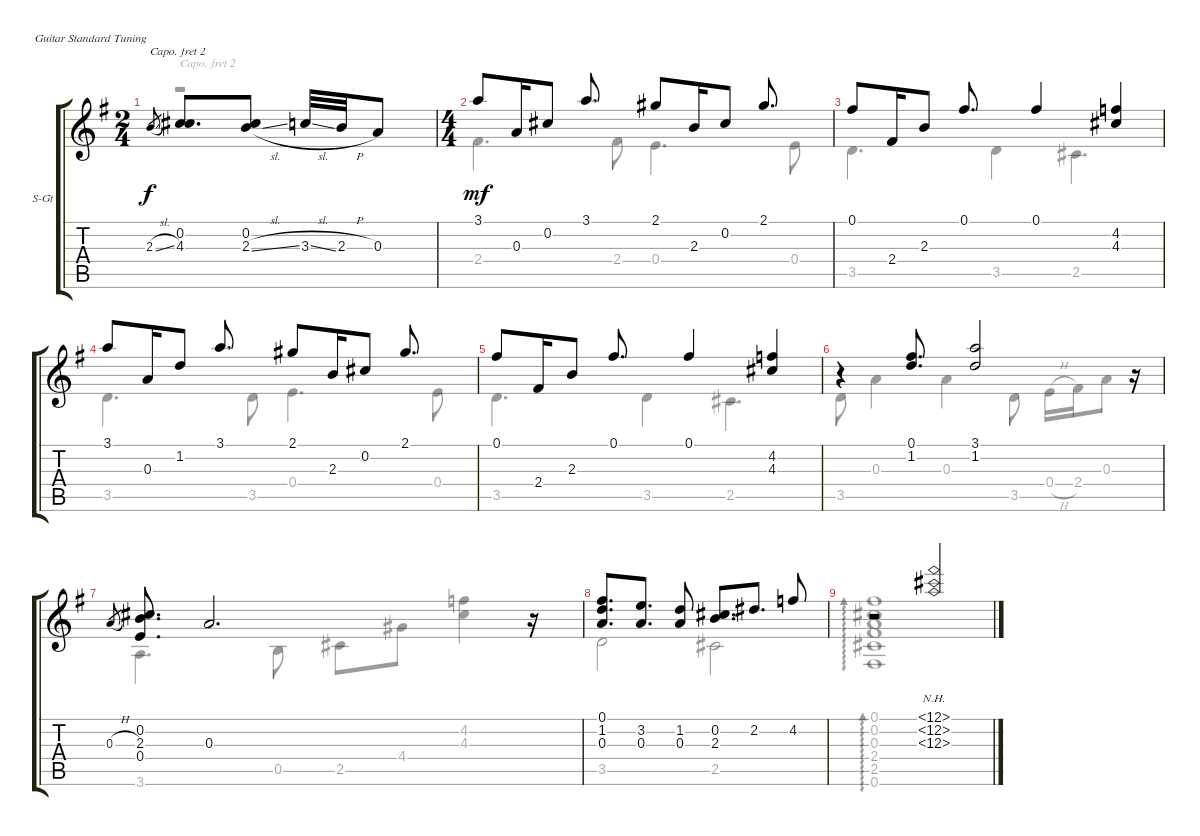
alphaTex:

\defaultSystemsLayout 4
\bracketExtendMode groupsimilarinstruments
\firstSystemTrackNameOrientation horizontal
\otherSystemsTrackNameOrientation horizontal
\track ("Steel Guitar" "S-Gt") {instrument acousticguitarsteel}
\staff {score tabs}
\capo 2
\tuning (E4 B3 G3 D3 A2 E2)
\voice
\ts (2 4)
\scale
0.486341
\tempo (85 hide)
\accidentals auto
\clef g2
\ottava regular
\simile none
\ks eminor
2.3{sl}.8{gr dy f} (4.3 0.2).8{d} (2.3{sl} 0.2).8 3.3{sl}.32 2.3{h}.32 0.3.8 |
\ts (4 4)
\scale
0.511341 3.1.8{dy mf} 0.3.16 0.2.8 3.1.8{d} 2.1.8 2.3.16 0.2.8 2.1.8{d} |
\scale
0.48853 0.1.8 2.4.16 2.3.8 0.1.8{d} 0.1.4 (4.2 4.3).4 |
\scale
0.512752 3.1.8 0.3.16 1.2.8 3.1.8{d} 2.1.8 2.3.16 0.2.8 2.1.8{d} |
\scale
0.487179 0.1.8 2.4.16 2.3.8 0.1.8{d} 0.1.4 (4.2 4.3).4 |
\scale
0.510616 r.4 (0.1 1.2).8{d} (1.2 3.1).2 r.16 |
\scale
0.489281 0.3{h}.8{gr} (2.3 0.2 0.4).8{d} 0.3.2{d} r.16 |
\scale
0.703312
\tempo (81 hide)
\tempo (61 0.375 hide)
\tempo (52 0.5 hide)
(0.1 0.3 1.2).8{d} (3.2 0.3).8{d} (1.2 0.3).8 (0.2 2.3).8{d} 2.2.8{d} 4.2.8 |
\scale
0.296743 r.2{ad 0} (12.1{nh} 12.2{nh} 12.3{nh}).2
\voice
\clef g2
\ottava regular
\simile none
\ks eminor
r.2{dy f} |
2.4.4{d dy mf} 2.4.8 0.4.4{d} 0.4.8 |
3.5.4{d} 3.5.4 2.5.4{d} |
3.5.4{d} 3.5.8 0.4.4{d} 0.4.8 |
3.5.4{d} 3.5.4 2.5.4{d} |
3.5.8 0.3.4 0.3.4 3.5.8 0.4{h}.16 2.4.16 0.3.8 |
3.6.4{d} 0.5.8 2.5.8 4.4.8 (4.3 4.2).4 |
3.5.2 2.5.2 |
(0.6 2.5 2.4 0.3 0.2 0.1).1{ad 0}
